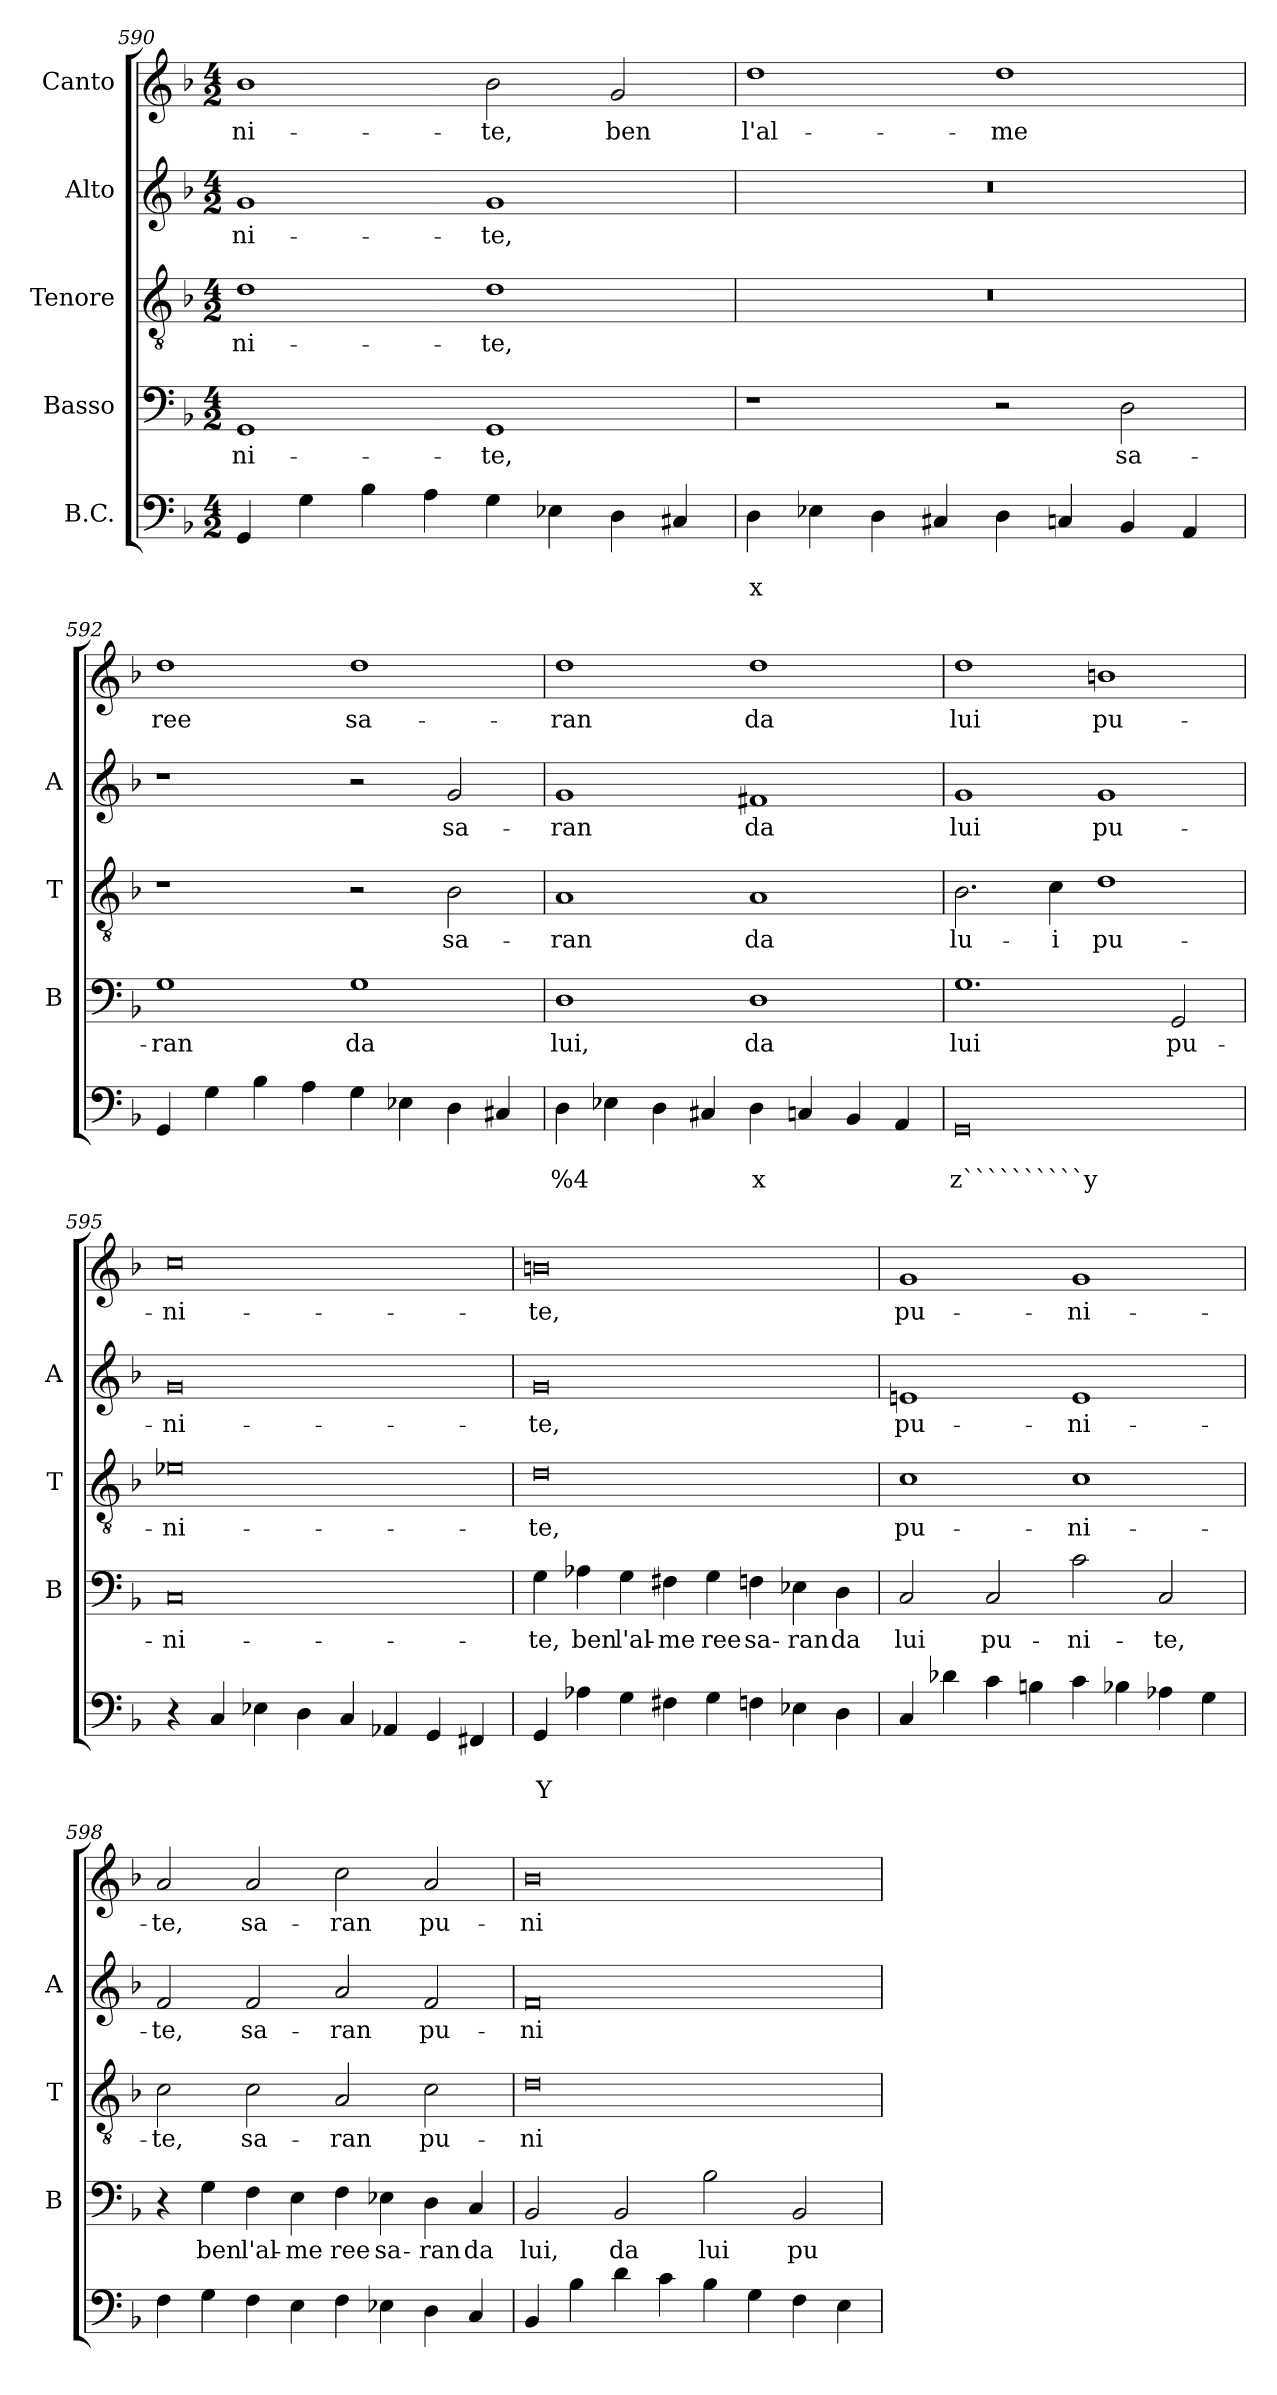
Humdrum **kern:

**kern	**text	**text	**kern	**text	**kern	**text	**kern	**text	**kern	**text
*part5	*part5	*part5	*part4	*part4	*part3	*part3	*part2	*part2	*part1	*part1
*staff5	*staff5	*staff5	*staff4	*staff4	*staff3	*staff3	*staff2	*staff2	*staff1	*staff1
*I"B.C.	*	*	*I"Basso	*	*I"Tenore	*	*I"Alto	*	*I"Canto	*
*	*	*	*I'B	*	*I'T	*	*I'A	*	*	*
!!LO:LB:g=z
*clefF4	*	*	*clefF4	*	*clefGv2	*	*clefG2	*	*clefG2	*
*k[b-]	*	*	*k[b-]	*	*k[b-]	*	*k[b-]	*	*k[b-]	*
*F:	*	*	*F:	*	*F:	*	*F:	*	*F:	*
*M4/2	*	*	*M4/2	*	*M4/2	*	*M4/2	*	*M4/2	*
=590	=590	=590	=590	=590	=590	=590	=590	=590	=590	=590
!	!	!	!	!LO:LY:b	!	!LO:LY:b	!	!LO:LY:b	!	!LO:LY:b
4GG/	.	.	1GG	-ni-	1d	-ni-	1g	-ni-	1b-	-ni-
4G\	.	.	.	.	.	.	.	.	.	.
4B-\	.	.	.	.	.	.	.	.	.	.
4A\	.	.	.	.	.	.	.	.	.	.
!	!	!	!	!LO:LY:b	!	!LO:LY:b	!	!LO:LY:b	!	!LO:LY:b
4G\	.	.	1GG	-te,	1d	-te,	1g	-te,	2b-\	-te,
4E-X\	.	.	.	.	.	.	.	.	.	.
!	!	!	!	!	!	!	!	!	!	!LO:LY:b
4D\	.	.	.	.	.	.	.	.	2g/	ben
4C#X/	.	.	.	.	.	.	.	.	.	.
=591	=591	=591	=591	=591	=591	=591	=591	=591	=591	=591
!	!	!LO:LY:b	!	!	!	!	!	!	!	!LO:LY:b
4D\	.	x	1r	.	0r	.	0r	.	1dd	l'al-
4E-X\	.	.	.	.	.	.	.	.	.	.
4D\	.	.	.	.	.	.	.	.	.	.
4C#X/	.	.	.	.	.	.	.	.	.	.
!	!	!	!	!	!	!	!	!	!	!LO:LY:b
4D\	.	.	2r	.	.	.	.	.	1dd	-me
4Cn/	.	.	.	.	.	.	.	.	.	.
!	!	!	!	!LO:LY:b	!	!	!	!	!	!
4BB-/	.	.	2D\	sa-	.	.	.	.	.	.
4AA/	.	.	.	.	.	.	.	.	.	.
=592	=592	=592	=592	=592	=592	=592	=592	=592	=592	=592
!	!	!	!	!LO:LY:b	!	!	!	!	!	!LO:LY:b
4GG/	.	.	1G	-ran	1r	.	1r	.	1dd	ree
4G\	.	.	.	.	.	.	.	.	.	.
4B-\	.	.	.	.	.	.	.	.	.	.
4A\	.	.	.	.	.	.	.	.	.	.
!	!	!	!	!LO:LY:b	!	!	!	!	!	!LO:LY:b
4G\	.	.	1G	da	2r	.	2r	.	1dd	sa-
4E-X\	.	.	.	.	.	.	.	.	.	.
!	!	!	!	!	!	!LO:LY:b	!	!LO:LY:b	!	!
4D\	.	.	.	.	2B-\	sa-	2g/	sa-	.	.
4C#X/	.	.	.	.	.	.	.	.	.	.
=593	=593	=593	=593	=593	=593	=593	=593	=593	=593	=593
!	!	!LO:LY:b	!	!LO:LY:b	!	!LO:LY:b	!	!LO:LY:b	!	!LO:LY:b
4D\	.	%4	1D	lui,	1A	-ran	1g	-ran	1dd	-ran
4E-X\	.	.	.	.	.	.	.	.	.	.
4D\	.	.	.	.	.	.	.	.	.	.
4C#X/	.	.	.	.	.	.	.	.	.	.
!	!	!LO:LY:b	!	!LO:LY:b	!	!LO:LY:b	!	!LO:LY:b	!	!LO:LY:b
4D\	.	x	1D	da	1A	da	1f#X	da	1dd	da
4Cn/	.	.	.	.	.	.	.	.	.	.
4BB-/	.	.	.	.	.	.	.	.	.	.
4AA/	.	.	.	.	.	.	.	.	.	.
!!LO:PB:g=z
=594	=594	=594	=594	=594	=594	=594	=594	=594	=594	=594
!	!	!LO:LY:b	!	!LO:LY:b	!	!LO:LY:b	!	!LO:LY:b	!	!LO:LY:b
0GG	.	z``````````y	1.G	lui	2.B-\	lu-	1g	lui	1dd	lui
!	!	!	!	!	!	!LO:LY:b	!	!	!	!
.	.	.	.	.	4c\	-i	.	.	.	.
!	!	!	!	!	!	!LO:LY:b	!	!LO:LY:b	!	!LO:LY:b
.	.	.	.	.	1d	pu-	1g	pu-	1bn	pu-
!	!	!	!	!LO:LY:b	!	!	!	!	!	!
.	.	.	2GG/	pu-	.	.	.	.	.	.
=595	=595	=595	=595	=595	=595	=595	=595	=595	=595	=595
!	!	!	!	!LO:LY:b	!	!LO:LY:b	!	!LO:LY:b	!	!LO:LY:b
4r	.	.	0C	-ni-	0e-X	-ni-	0g	-ni-	0cc	-ni-
4C/	.	.	.	.	.	.	.	.	.	.
4E-X\	.	.	.	.	.	.	.	.	.	.
4D\	.	.	.	.	.	.	.	.	.	.
4C/	.	.	.	.	.	.	.	.	.	.
4AA-X/	.	.	.	.	.	.	.	.	.	.
4GG/	.	.	.	.	.	.	.	.	.	.
4FF#X/	.	.	.	.	.	.	.	.	.	.
=596	=596	=596	=596	=596	=596	=596	=596	=596	=596	=596
!	!	!LO:LY:b	!	!LO:LY:b	!	!LO:LY:b	!	!LO:LY:b	!	!LO:LY:b
4GG/	.	Y	4G\	-te,	0d	-te,	0g	-te,	0bn	-te,
!	!	!	!	!LO:LY:b	!	!	!	!	!	!
4A-X\	.	.	4A-X\	ben	.	.	.	.	.	.
!	!	!	!	!LO:LY:b	!	!	!	!	!	!
4G\	.	.	4G\	l'al-	.	.	.	.	.	.
!	!	!	!	!LO:LY:b	!	!	!	!	!	!
4F#X\	.	.	4F#X\	-me	.	.	.	.	.	.
!	!	!	!	!LO:LY:b	!	!	!	!	!	!
4G\	.	.	4G\	ree	.	.	.	.	.	.
!	!	!	!	!LO:LY:b	!	!	!	!	!	!
4Fn\	.	.	4Fn\	sa-	.	.	.	.	.	.
!	!	!	!	!LO:LY:b	!	!	!	!	!	!
4E-X\	.	.	4E-X\	-ran	.	.	.	.	.	.
!	!	!	!	!LO:LY:b	!	!	!	!	!	!
4D\	.	.	4D\	da	.	.	.	.	.	.
=597	=597	=597	=597	=597	=597	=597	=597	=597	=597	=597
!	!	!	!	!LO:LY:b	!	!LO:LY:b	!	!LO:LY:b	!	!LO:LY:b
4C/	.	.	2C/	lui	1c	pu-	1eni	pu-	1g	pu-
4d-X\	.	.	.	.	.	.	.	.	.	.
!	!	!	!	!LO:LY:b	!	!	!	!	!	!
4c\	.	.	2C/	pu-	.	.	.	.	.	.
4Bn\	.	.	.	.	.	.	.	.	.	.
!	!	!	!	!LO:LY:b	!	!LO:LY:b	!	!LO:LY:b	!	!LO:LY:b
4c\	.	.	2c\	-ni-	1c	-ni-	1e	-ni-	1g	-ni-
4B-X\	.	.	.	.	.	.	.	.	.	.
!	!	!	!	!LO:LY:b	!	!	!	!	!	!
4A-X\	.	.	2C/	-te,	.	.	.	.	.	.
4G\	.	.	.	.	.	.	.	.	.	.
!!LO:LB:g=z
=598	=598	=598	=598	=598	=598	=598	=598	=598	=598	=598
!	!	!	!	!	!	!LO:LY:b	!	!LO:LY:b	!	!LO:LY:b
4F\	.	.	4r	.	2c\	-te,	2f/	-te,	2a/	-te,
!	!	!	!	!LO:LY:b	!	!	!	!	!	!
4G\	.	.	4G\	ben	.	.	.	.	.	.
!	!	!	!	!LO:LY:b	!	!LO:LY:b	!	!LO:LY:b	!	!LO:LY:b
4F\	.	.	4F\	l'al-	2c\	sa-	2f/	sa-	2a/	sa-
!	!	!	!	!LO:LY:b	!	!	!	!	!	!
4E\	.	.	4E\	-me	.	.	.	.	.	.
!	!	!	!	!LO:LY:b	!	!LO:LY:b	!	!LO:LY:b	!	!LO:LY:b
4F\	.	.	4F\	ree	2A/	-ran	2a/	-ran	2cc\	-ran
!	!	!	!	!LO:LY:b	!	!	!	!	!	!
4E-X\	.	.	4E-X\	sa-	.	.	.	.	.	.
!	!	!	!	!LO:LY:b	!	!LO:LY:b	!	!LO:LY:b	!	!LO:LY:b
4D\	.	.	4D\	-ran	2c\	pu-	2f/	pu-	2a/	pu-
!	!	!	!	!LO:LY:b	!	!	!	!	!	!
4C/	.	.	4C/	da	.	.	.	.	.	.
=599	=599	=599	=599	=599	=599	=599	=599	=599	=599	=599
!	!	!	!	!LO:LY:b	!	!LO:LY:b	!	!LO:LY:b	!	!LO:LY:b
4BB-/	.	.	2BB-/	lui,	0d	-ni-	0f	-ni-	0b-	-ni-
4B-\	.	.	.	.	.	.	.	.	.	.
!	!	!	!	!LO:LY:b	!	!	!	!	!	!
4d\	.	.	2BB-/	da	.	.	.	.	.	.
4c\	.	.	.	.	.	.	.	.	.	.
!	!	!	!	!LO:LY:b	!	!	!	!	!	!
4B-\	.	.	2B-\	lui	.	.	.	.	.	.
4G\	.	.	.	.	.	.	.	.	.	.
!	!	!	!	!LO:LY:b	!	!	!	!	!	!
4F\	.	.	2BB-/	pu-	.	.	.	.	.	.
4E\	.	.	.	.	.	.	.	.	.	.
=	=	=	=	=	=	=	=	=	=	=
*-	*-	*-	*-	*-	*-	*-	*-	*-	*-	*-
